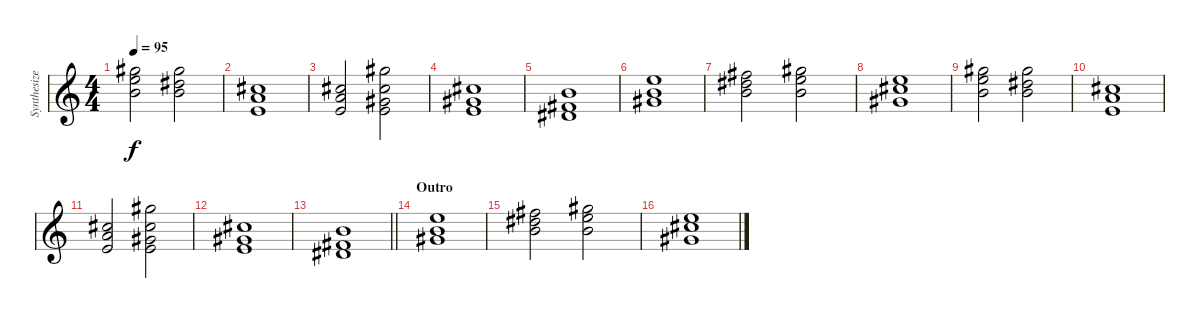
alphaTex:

\track ("Synthesizer" "Synthesize") {instrument stringensemble1}
\staff {score}
\tuning (E4 B3 G3 D3 A2 E2 B1) {hide}
\ts (4 4)
\tempo 95
\clef g2
\ks c
(16.1 17.2 16.3).2{dy f} (16.1 16.2 16.3).2 |
(9.1 10.2 9.3).1 |
(9.1 10.2 9.3).2 (9.1 9.2 9.3 30.4).2 |
(9.1 9.2 9.3).1 |
(7.1 7.2 8.3).1 |
(12.1 12.2 13.3).1 |
(14.1 16.2 16.3).2 (16.1 17.2 16.3).2 |
(12.1 14.2 13.3).1 |
(16.1 17.2 16.3).2 (16.1 16.2 16.3).2 |
(9.1 10.2 9.3).1 |
(9.1 10.2 9.3).2 (9.1 9.2 9.3 30.4).2 |
(9.1 9.2 9.3).1 |
\barLineRight lightlight
(7.1 7.2 8.3).1 |
\section ("" "Outro")
(12.1 12.2 13.3).1 |
(14.1 16.2 16.3).2 (16.1 17.2 16.3).2 |
(12.1 14.2 13.3).1
